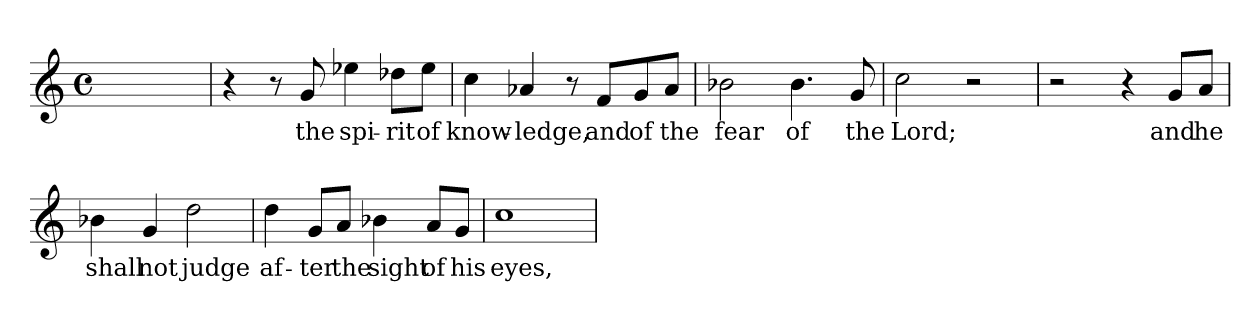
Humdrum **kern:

**kern	**text
*part1	*part1
*staff1	*staff1
*M4/4	*
*met(c)	*
=	=
1ryy	.
=	=
4r	.
8r	.
!	!LO:LY:b
8g/	the
!	!LO:LY:b
4ee-Xi\	spi-
!	!LO:LY:b
8dd-X\L	-rit
!	!LO:LY:b
8ee-\J	of
=	=
!	!LO:LY:b
4cci\	know-
!	!LO:LY:b
4a-X/	-ledge,
8r	.
!	!LO:LY:b
8f/L	and
!	!LO:LY:b
8g/	of
!	!LO:LY:b
8a-/J	the
=	=
!	!LO:LY:b
2b-Xi\	fear
!	!LO:LY:b
4.b-i\	of
!	!LO:LY:b
8g/	the
=	=
!	!LO:LY:b
2cci\	Lord;
2r	.
=	=
2r	.
4r	.
!	!LO:LY:b
8g/L	and
!	!LO:LY:b
8a/J	he
=	=
!	!LO:LY:b
4b-Xi\	shall
!	!LO:LY:b
4g/	not
!	!LO:LY:b
2ddi\	judge
=	=
!	!LO:LY:b
4ddi\	af-
!	!LO:LY:b
8g/L	-ter
!	!LO:LY:b
8a/J	the
!	!LO:LY:b
4b-Xi\	sight
!	!LO:LY:b
8a/L	of
!	!LO:LY:b
8g/J	his
=	=
!	!LO:LY:b
1cci	eyes,
=	=
*-	*-
